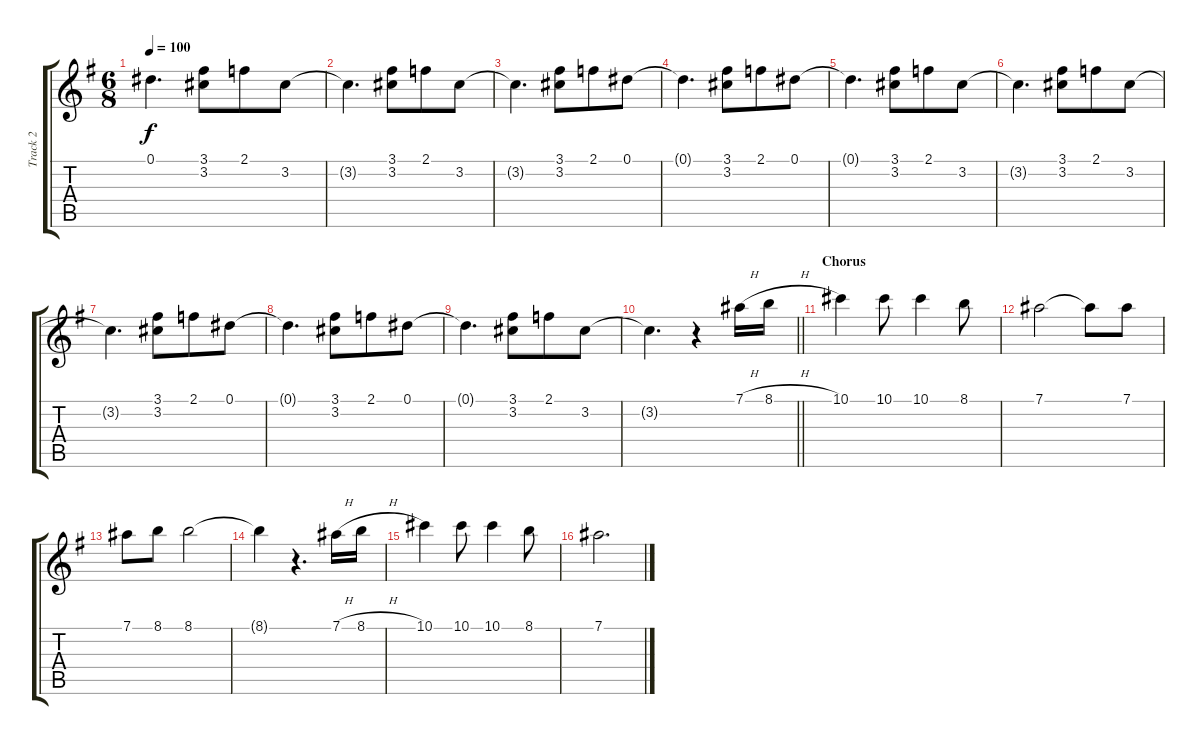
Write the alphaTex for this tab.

\track ("Track 2" "Track 2") {instrument acousticguitarsteel}
\staff {score tabs}
\tuning (Eb4 Bb3 Gb3 Db3 Ab2 Eb2) {hide}
\ts (6 8)
\tempo 100
\clef g2
\ks g
0.1{t}.4{d dy f} (3.1 3.2).8 2.1.8 3.2.8 |
3.2{t}.4{d} (3.1 3.2).8 2.1.8 3.2.8 |
3.2{t}.4{d} (3.1 3.2).8 2.1.8 0.1.8 |
0.1{t}.4{d} (3.1 3.2).8 2.1.8 0.1.8 |
0.1{t}.4{d} (3.1 3.2).8 2.1.8 3.2.8 |
3.2{t}.4{d} (3.1 3.2).8 2.1.8 3.2.8 |
3.2{t}.4{d} (3.1 3.2).8 2.1.8 0.1.8 |
0.1{t}.4{d} (3.1 3.2).8 2.1.8 0.1.8 |
0.1{t}.4{d} (3.1 3.2).8 2.1.8 3.2.8 |
\barLineRight lightlight
3.2{t}.4{d} r.4{volume 14 instrument acousticgrandpiano} 7.1{h}.16 8.1{h}.16 |
\section ("" "Chorus")
10.1.4 10.1.8 10.1.4 8.1.8 |
7.1.2 7.1{t}.8 7.1.8 |
7.1.8 8.1.8 8.1.2 |
8.1{t}.4 r.4{d} 7.1{h}.16 8.1{h}.16 |
10.1.4 10.1.8 10.1.4 8.1.8 |
7.1.2{d}
